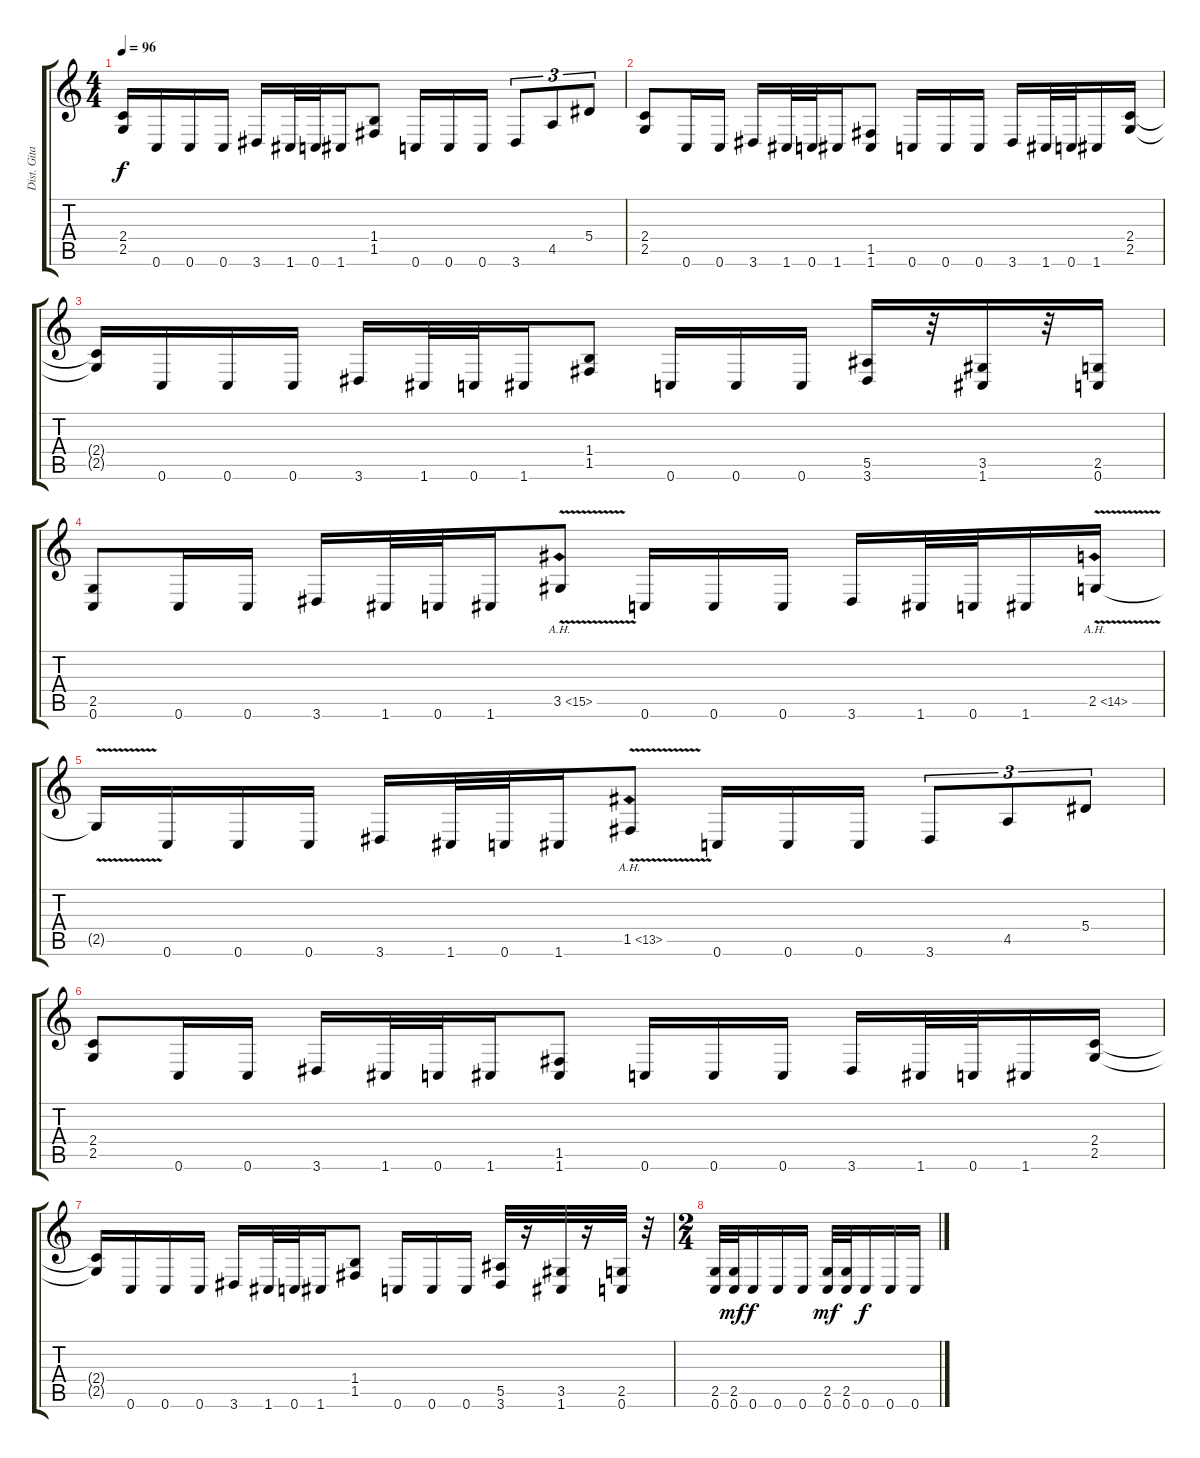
\track ("Dist. Gitar 1" "Dist. Gita") {instrument overdrivenguitar}
\staff {score tabs}
\tuning (C4 G3 Eb3 Bb2 F2 C2) {hide}
\ts (4 4)
\tempo 96
\clef g2
\ks c
(2.4{t} 2.5{t}).16{dy f} 0.6.16 0.6.16 0.6.16 3.6.16 1.6.32 0.6.32 1.6.16 (1.4 1.5).8 0.6.16 0.6.16 0.6.16 3.6.8{tu (3 2)} 4.5.8{tu (3 2)} 5.4.8{tu (3 2)} |
(2.4 2.5).8 0.6.16 0.6.16 3.6.16 1.6.32 0.6.32 1.6.16 (1.5 1.6).8 0.6.16 0.6.16 0.6.16 3.6.16 1.6.32 0.6.32 1.6.16 (2.4 2.5).16 |
(2.4{t} 2.5{t}).16 0.6.16 0.6.16 0.6.16 3.6.16 1.6.32 0.6.32 1.6.16 (1.4 1.5).8 0.6.16 0.6.16 0.6.16 (5.5 3.6).16 r.32 (3.5 1.6).16 r.32 (2.5 0.6).16 |
(2.5 0.6).8 0.6.16 0.6.16 3.6.16 1.6.32 0.6.32 1.6.16 3.5{ah 12 v}.8{instrument guitarharmonics} 0.6.16{instrument overdrivenguitar} 0.6.16 0.6.16 3.6.16 1.6.32 0.6.32 1.6.16 2.5{ah 12 v}.16{instrument guitarharmonics} |
2.5{t}.16 0.6.16{instrument overdrivenguitar} 0.6.16 0.6.16 3.6.16 1.6.32 0.6.32 1.6.16 1.5{ah 12 v}.8{instrument guitarharmonics} 0.6.16{instrument overdrivenguitar} 0.6.16 0.6.16 3.6.8{tu (3 2)} 4.5.8{tu (3 2)} 5.4.8{tu (3 2)} |
(2.4 2.5).8 0.6.16 0.6.16 3.6.16 1.6.32 0.6.32 1.6.16 (1.5 1.6).8 0.6.16 0.6.16 0.6.16 3.6.16 1.6.32 0.6.32 1.6.16 (2.4 2.5).16 |
(2.4{t} 2.5{t}).16 0.6.16 0.6.16 0.6.16 3.6.16 1.6.32 0.6.32 1.6.16 (1.4 1.5).8 0.6.16 0.6.16 0.6.16 (5.5 3.6).32 r.16 (3.5 1.6).32 r.16 (2.5 0.6).32 r.32 |
\ts (2 4)
(2.5 0.6).32 (2.5 0.6).32{dy mf} 0.6.16{dy f} 0.6.16 0.6.16 (2.5 0.6).32{dy mf} (2.5 0.6).32 0.6.16{dy f} 0.6.16 0.6.16
